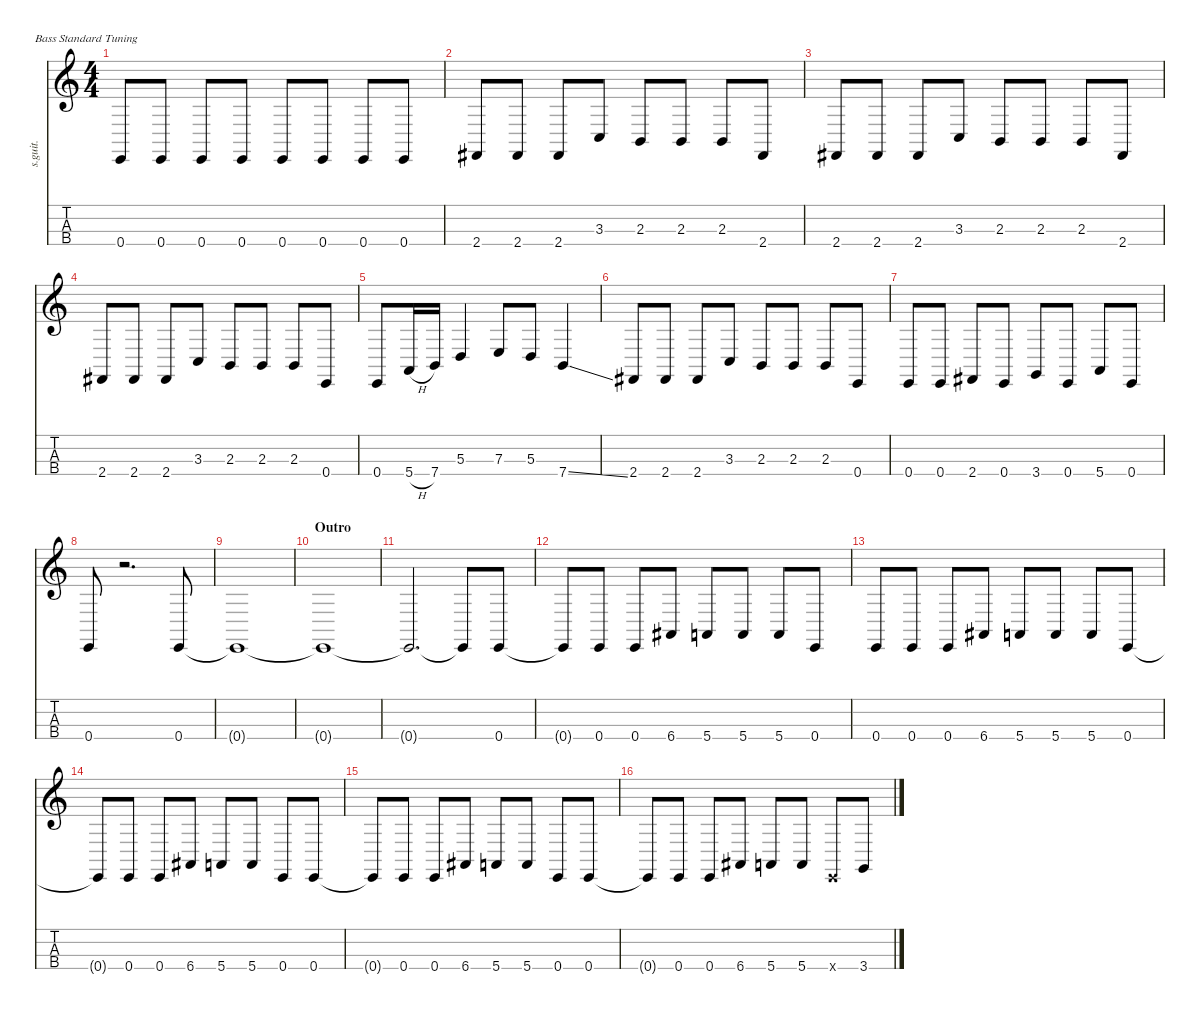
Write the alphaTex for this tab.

\defaultSystemsLayout 4
\hideDynamics
\bracketExtendMode nobrackets
\track ("Jason Newsted" "s.guit.") {instrument electricbasspick}
\staff {score tabs}
\tuning (G2 D2 A1 E1)
\ts (4 4)
\tempo (124 hide)
\clef g2
\ks c
0.4.8{lyrics (0 "") lyrics (1 "") lyrics (2 "") lyrics (3 "") lyrics (4 "") dy f} 0.4.8{lyrics (0 "") lyrics (1 "") lyrics (2 "") lyrics (3 "") lyrics (4 "")} 0.4.8{lyrics (0 "") lyrics (1 "") lyrics (2 "") lyrics (3 "") lyrics (4 "")} 0.4.8{lyrics (0 "") lyrics (1 "") lyrics (2 "") lyrics (3 "") lyrics (4 "")} 0.4.8{lyrics (0 "") lyrics (1 "") lyrics (2 "") lyrics (3 "") lyrics (4 "")} 0.4.8{lyrics (0 "") lyrics (1 "") lyrics (2 "") lyrics (3 "") lyrics (4 "")} 0.4.8{lyrics (0 "") lyrics (1 "") lyrics (2 "") lyrics (3 "") lyrics (4 "")} 0.4.8{lyrics (0 "") lyrics (1 "") lyrics (2 "") lyrics (3 "") lyrics (4 "")} |
2.4{acc #}.8{lyrics (0 "") lyrics (1 "") lyrics (2 "") lyrics (3 "") lyrics (4 "")} 2.4{acc #}.8{lyrics (0 "") lyrics (1 "") lyrics (2 "") lyrics (3 "") lyrics (4 "")} 2.4{acc #}.8{lyrics (0 "") lyrics (1 "") lyrics (2 "") lyrics (3 "") lyrics (4 "")} 3.3.8{lyrics (0 "") lyrics (1 "") lyrics (2 "") lyrics (3 "") lyrics (4 "")} 2.3.8{lyrics (0 "") lyrics (1 "") lyrics (2 "") lyrics (3 "") lyrics (4 "")} 2.3.8{lyrics (0 "") lyrics (1 "") lyrics (2 "") lyrics (3 "") lyrics (4 "")} 2.3.8{lyrics (0 "") lyrics (1 "") lyrics (2 "") lyrics (3 "") lyrics (4 "")} 2.4{acc #}.8{lyrics (0 "") lyrics (1 "") lyrics (2 "") lyrics (3 "") lyrics (4 "")} |
2.4{acc #}.8{lyrics (0 "") lyrics (1 "") lyrics (2 "") lyrics (3 "") lyrics (4 "")} 2.4{acc #}.8{lyrics (0 "") lyrics (1 "") lyrics (2 "") lyrics (3 "") lyrics (4 "")} 2.4{acc #}.8{lyrics (0 "") lyrics (1 "") lyrics (2 "") lyrics (3 "") lyrics (4 "")} 3.3.8{lyrics (0 "") lyrics (1 "") lyrics (2 "") lyrics (3 "") lyrics (4 "")} 2.3.8{lyrics (0 "") lyrics (1 "") lyrics (2 "") lyrics (3 "") lyrics (4 "")} 2.3.8{lyrics (0 "") lyrics (1 "") lyrics (2 "") lyrics (3 "") lyrics (4 "")} 2.3.8{lyrics (0 "") lyrics (1 "") lyrics (2 "") lyrics (3 "") lyrics (4 "")} 2.4{acc #}.8{lyrics (0 "") lyrics (1 "") lyrics (2 "") lyrics (3 "") lyrics (4 "")} |
2.4{acc #}.8{lyrics (0 "") lyrics (1 "") lyrics (2 "") lyrics (3 "") lyrics (4 "")} 2.4{acc #}.8{lyrics (0 "") lyrics (1 "") lyrics (2 "") lyrics (3 "") lyrics (4 "")} 2.4{acc #}.8{lyrics (0 "") lyrics (1 "") lyrics (2 "") lyrics (3 "") lyrics (4 "")} 3.3.8{lyrics (0 "") lyrics (1 "") lyrics (2 "") lyrics (3 "") lyrics (4 "")} 2.3.8{lyrics (0 "") lyrics (1 "") lyrics (2 "") lyrics (3 "") lyrics (4 "")} 2.3.8{lyrics (0 "") lyrics (1 "") lyrics (2 "") lyrics (3 "") lyrics (4 "")} 2.3.8{lyrics (0 "") lyrics (1 "") lyrics (2 "") lyrics (3 "") lyrics (4 "")} 0.4.8{lyrics (0 "") lyrics (1 "") lyrics (2 "") lyrics (3 "") lyrics (4 "")} |
0.4.8{lyrics (0 "") lyrics (1 "") lyrics (2 "") lyrics (3 "") lyrics (4 "")} 5.4{h}.16{lyrics (0 "") lyrics (1 "") lyrics (2 "") lyrics (3 "") lyrics (4 "")} 7.4.16{lyrics (0 "") lyrics (1 "") lyrics (2 "") lyrics (3 "") lyrics (4 "")} 5.3.4{lyrics (0 "") lyrics (1 "") lyrics (2 "") lyrics (3 "") lyrics (4 "")} 7.3.8{lyrics (0 "") lyrics (1 "") lyrics (2 "") lyrics (3 "") lyrics (4 "")} 5.3.8{lyrics (0 "") lyrics (1 "") lyrics (2 "") lyrics (3 "") lyrics (4 "")} 7.4{ss}.4{lyrics (0 "") lyrics (1 "") lyrics (2 "") lyrics (3 "") lyrics (4 "")} |
2.4{acc #}.8{lyrics (0 "") lyrics (1 "") lyrics (2 "") lyrics (3 "") lyrics (4 "")} 2.4{acc #}.8{lyrics (0 "") lyrics (1 "") lyrics (2 "") lyrics (3 "") lyrics (4 "")} 2.4{acc #}.8{lyrics (0 "") lyrics (1 "") lyrics (2 "") lyrics (3 "") lyrics (4 "")} 3.3.8{lyrics (0 "") lyrics (1 "") lyrics (2 "") lyrics (3 "") lyrics (4 "")} 2.3.8{lyrics (0 "") lyrics (1 "") lyrics (2 "") lyrics (3 "") lyrics (4 "")} 2.3.8{lyrics (0 "") lyrics (1 "") lyrics (2 "") lyrics (3 "") lyrics (4 "")} 2.3.8{lyrics (0 "") lyrics (1 "") lyrics (2 "") lyrics (3 "") lyrics (4 "")} 0.4.8{lyrics (0 "") lyrics (1 "") lyrics (2 "") lyrics (3 "") lyrics (4 "")} |
0.4.8{lyrics (0 "") lyrics (1 "") lyrics (2 "") lyrics (3 "") lyrics (4 "")} 0.4.8{lyrics (0 "") lyrics (1 "") lyrics (2 "") lyrics (3 "") lyrics (4 "")} 2.4{acc #}.8{lyrics (0 "") lyrics (1 "") lyrics (2 "") lyrics (3 "") lyrics (4 "")} 0.4.8{lyrics (0 "") lyrics (1 "") lyrics (2 "") lyrics (3 "") lyrics (4 "")} 3.4.8{lyrics (0 "") lyrics (1 "") lyrics (2 "") lyrics (3 "") lyrics (4 "")} 0.4.8{lyrics (0 "") lyrics (1 "") lyrics (2 "") lyrics (3 "") lyrics (4 "")} 5.4.8{lyrics (0 "") lyrics (1 "") lyrics (2 "") lyrics (3 "") lyrics (4 "")} 0.4.8{lyrics (0 "") lyrics (1 "") lyrics (2 "") lyrics (3 "") lyrics (4 "")} |
0.4.8{lyrics (0 "") lyrics (1 "") lyrics (2 "") lyrics (3 "") lyrics (4 "")} r.2{d} 0.4.8{lyrics (0 "") lyrics (1 "") lyrics (2 "") lyrics (3 "") lyrics (4 "")} |
0.4{t}.1{lyrics (0 "") lyrics (1 "") lyrics (2 "") lyrics (3 "") lyrics (4 "")} |
\section ("" "Outro")
0.4{t}.1{lyrics (0 "") lyrics (1 "") lyrics (2 "") lyrics (3 "") lyrics (4 "")} |
0.4{t}.2{d lyrics (0 "") lyrics (1 "") lyrics (2 "") lyrics (3 "") lyrics (4 "")} 0.4{t}.8{lyrics (0 "") lyrics (1 "") lyrics (2 "") lyrics (3 "") lyrics (4 "")} 0.4.8{lyrics (0 "") lyrics (1 "") lyrics (2 "") lyrics (3 "") lyrics (4 "")} |
0.4{t}.8{lyrics (0 "") lyrics (1 "") lyrics (2 "") lyrics (3 "") lyrics (4 "")} 0.4.8{lyrics (0 "") lyrics (1 "") lyrics (2 "") lyrics (3 "") lyrics (4 "")} 0.4.8{lyrics (0 "") lyrics (1 "") lyrics (2 "") lyrics (3 "") lyrics (4 "")} 6.4{acc #}.8{lyrics (0 "") lyrics (1 "") lyrics (2 "") lyrics (3 "") lyrics (4 "")} 5.4.8{lyrics (0 "") lyrics (1 "") lyrics (2 "") lyrics (3 "") lyrics (4 "")} 5.4.8{lyrics (0 "") lyrics (1 "") lyrics (2 "") lyrics (3 "") lyrics (4 "")} 5.4.8{lyrics (0 "") lyrics (1 "") lyrics (2 "") lyrics (3 "") lyrics (4 "")} 0.4.8{lyrics (0 "") lyrics (1 "") lyrics (2 "") lyrics (3 "") lyrics (4 "")} |
0.4.8{lyrics (0 "") lyrics (1 "") lyrics (2 "") lyrics (3 "") lyrics (4 "")} 0.4.8{lyrics (0 "") lyrics (1 "") lyrics (2 "") lyrics (3 "") lyrics (4 "")} 0.4.8{lyrics (0 "") lyrics (1 "") lyrics (2 "") lyrics (3 "") lyrics (4 "")} 6.4{acc #}.8{lyrics (0 "") lyrics (1 "") lyrics (2 "") lyrics (3 "") lyrics (4 "")} 5.4.8{lyrics (0 "") lyrics (1 "") lyrics (2 "") lyrics (3 "") lyrics (4 "")} 5.4.8{lyrics (0 "") lyrics (1 "") lyrics (2 "") lyrics (3 "") lyrics (4 "")} 5.4.8{lyrics (0 "") lyrics (1 "") lyrics (2 "") lyrics (3 "") lyrics (4 "")} 0.4.8{lyrics (0 "") lyrics (1 "") lyrics (2 "") lyrics (3 "") lyrics (4 "")} |
0.4{t}.8{lyrics (0 "") lyrics (1 "") lyrics (2 "") lyrics (3 "") lyrics (4 "")} 0.4.8{lyrics (0 "") lyrics (1 "") lyrics (2 "") lyrics (3 "") lyrics (4 "")} 0.4.8{lyrics (0 "") lyrics (1 "") lyrics (2 "") lyrics (3 "") lyrics (4 "")} 6.4{acc #}.8{lyrics (0 "") lyrics (1 "") lyrics (2 "") lyrics (3 "") lyrics (4 "")} 5.4.8{lyrics (0 "") lyrics (1 "") lyrics (2 "") lyrics (3 "") lyrics (4 "")} 5.4.8{lyrics (0 "") lyrics (1 "") lyrics (2 "") lyrics (3 "") lyrics (4 "")} 0.4.8{lyrics (0 "") lyrics (1 "") lyrics (2 "") lyrics (3 "") lyrics (4 "")} 0.4.8{lyrics (0 "") lyrics (1 "") lyrics (2 "") lyrics (3 "") lyrics (4 "")} |
0.4{t}.8{lyrics (0 "") lyrics (1 "") lyrics (2 "") lyrics (3 "") lyrics (4 "")} 0.4.8{lyrics (0 "") lyrics (1 "") lyrics (2 "") lyrics (3 "") lyrics (4 "")} 0.4.8{lyrics (0 "") lyrics (1 "") lyrics (2 "") lyrics (3 "") lyrics (4 "")} 6.4{acc #}.8{lyrics (0 "") lyrics (1 "") lyrics (2 "") lyrics (3 "") lyrics (4 "")} 5.4.8{lyrics (0 "") lyrics (1 "") lyrics (2 "") lyrics (3 "") lyrics (4 "")} 5.4.8{lyrics (0 "") lyrics (1 "") lyrics (2 "") lyrics (3 "") lyrics (4 "")} 0.4.8{lyrics (0 "") lyrics (1 "") lyrics (2 "") lyrics (3 "") lyrics (4 "")} 0.4.8{lyrics (0 "") lyrics (1 "") lyrics (2 "") lyrics (3 "") lyrics (4 "")} |
0.4{t}.8{lyrics (0 "") lyrics (1 "") lyrics (2 "") lyrics (3 "") lyrics (4 "")} 0.4.8{lyrics (0 "") lyrics (1 "") lyrics (2 "") lyrics (3 "") lyrics (4 "")} 0.4.8{lyrics (0 "") lyrics (1 "") lyrics (2 "") lyrics (3 "") lyrics (4 "")} 6.4{acc #}.8{lyrics (0 "") lyrics (1 "") lyrics (2 "") lyrics (3 "") lyrics (4 "")} 5.4.8{lyrics (0 "") lyrics (1 "") lyrics (2 "") lyrics (3 "") lyrics (4 "")} 5.4.8{lyrics (0 "") lyrics (1 "") lyrics (2 "") lyrics (3 "") lyrics (4 "")} 0.4{x}.8{lyrics (0 "") lyrics (1 "") lyrics (2 "") lyrics (3 "") lyrics (4 "")} 3.4.8{lyrics (0 "") lyrics (1 "") lyrics (2 "") lyrics (3 "") lyrics (4 "")}
